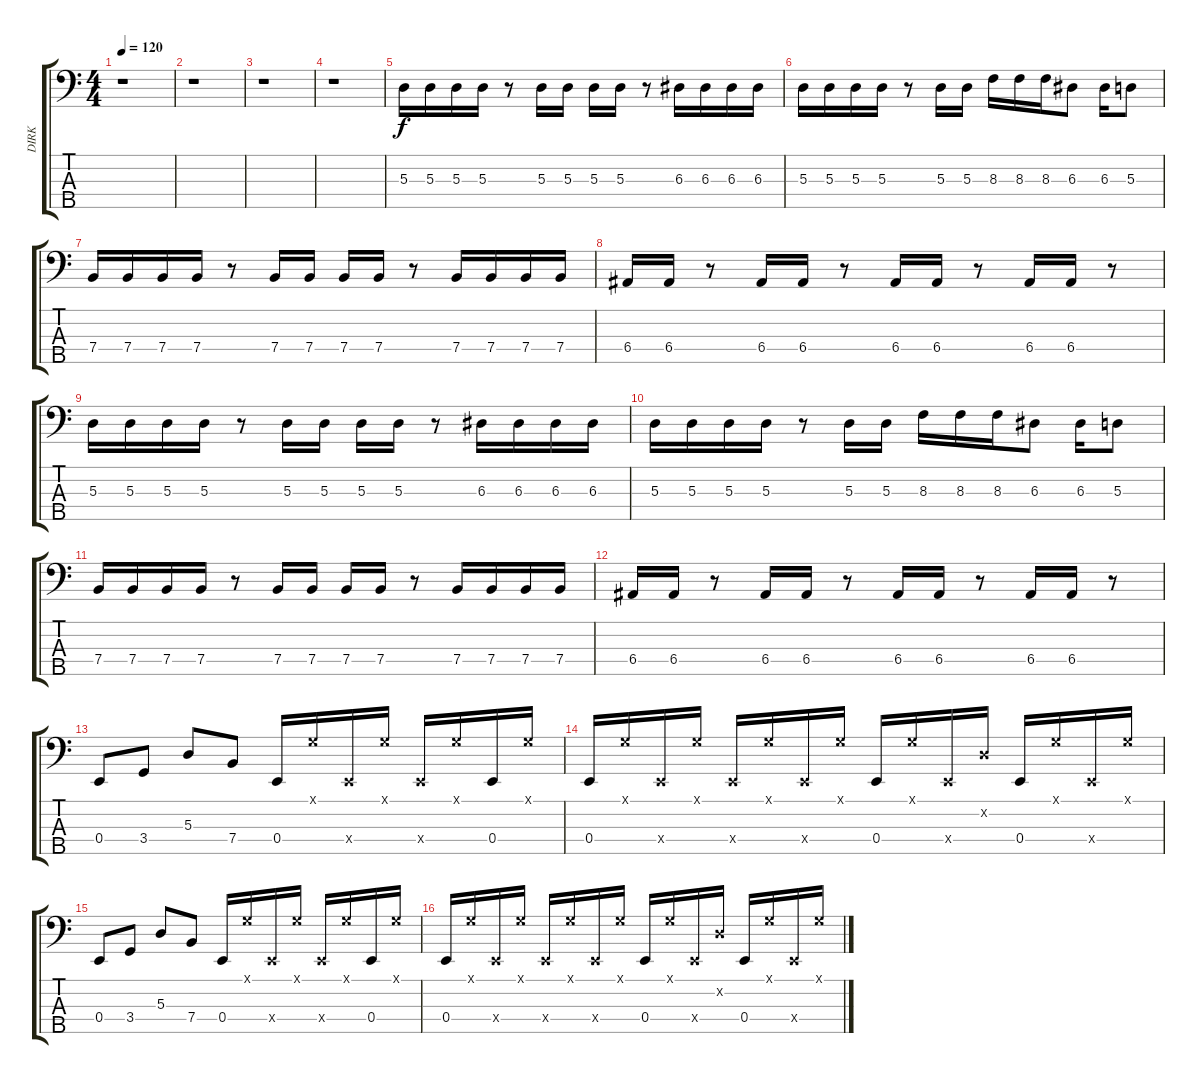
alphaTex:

\track ("DIRK" "DIRK") {instrument electricbassfinger}
\staff {score tabs}
\tuning (G2 D2 A1 E1 B0) {hide}
\ts (4 4)
\tempo 120
\clef f4
\ks c
r.1{dy f instrument electricbassfinger} |
r.1 |
r.1 |
r.1 |
5.3.16 5.3.16 5.3.16 5.3.16 r.8 5.3.16 5.3.16 5.3.16 5.3.16 r.8 6.3.16 6.3.16 6.3.16 6.3.16 |
5.3.16 5.3.16 5.3.16 5.3.16 r.8 5.3.16 5.3.16 8.3.16 8.3.16 8.3.16 6.3.8 6.3.16 5.3.8 |
7.4.16 7.4.16 7.4.16 7.4.16 r.8 7.4.16 7.4.16 7.4.16 7.4.16 r.8 7.4.16 7.4.16 7.4.16 7.4.16 |
6.4.16 6.4.16 r.8 6.4.16 6.4.16 r.8 6.4.16 6.4.16 r.8 6.4.16 6.4.16 r.8 |
5.3.16 5.3.16 5.3.16 5.3.16 r.8 5.3.16 5.3.16 5.3.16 5.3.16 r.8 6.3.16 6.3.16 6.3.16 6.3.16 |
5.3.16 5.3.16 5.3.16 5.3.16 r.8 5.3.16 5.3.16 8.3.16 8.3.16 8.3.16 6.3.8 6.3.16 5.3.8 |
7.4.16 7.4.16 7.4.16 7.4.16 r.8 7.4.16 7.4.16 7.4.16 7.4.16 r.8 7.4.16 7.4.16 7.4.16 7.4.16 |
6.4.16 6.4.16 r.8 6.4.16 6.4.16 r.8 6.4.16 6.4.16 r.8 6.4.16 6.4.16 r.8 |
0.4.8{volume 16 instrument slapbass1} 3.4.8 5.3.8 7.4.8 0.4.16 0.1{x}.16 0.4{x}.16 0.1{x}.16 0.4{x}.16 0.1{x}.16 0.4.16 0.1{x}.16 |
0.4.16 0.1{x}.16 0.4{x}.16 0.1{x}.16 0.4{x}.16 0.1{x}.16 0.4{x}.16 0.1{x}.16 0.4.16 0.1{x}.16 0.4{x}.16 0.2{x}.16 0.4.16 0.1{x}.16 0.4{x}.16 0.1{x}.16 |
0.4.8{volume 16 instrument slapbass1} 3.4.8 5.3.8 7.4.8 0.4.16 0.1{x}.16 0.4{x}.16 0.1{x}.16 0.4{x}.16 0.1{x}.16 0.4.16 0.1{x}.16 |
0.4.16 0.1{x}.16 0.4{x}.16 0.1{x}.16 0.4{x}.16 0.1{x}.16 0.4{x}.16 0.1{x}.16 0.4.16 0.1{x}.16 0.4{x}.16 0.2{x}.16 0.4.16 0.1{x}.16 0.4{x}.16 0.1{x}.16
